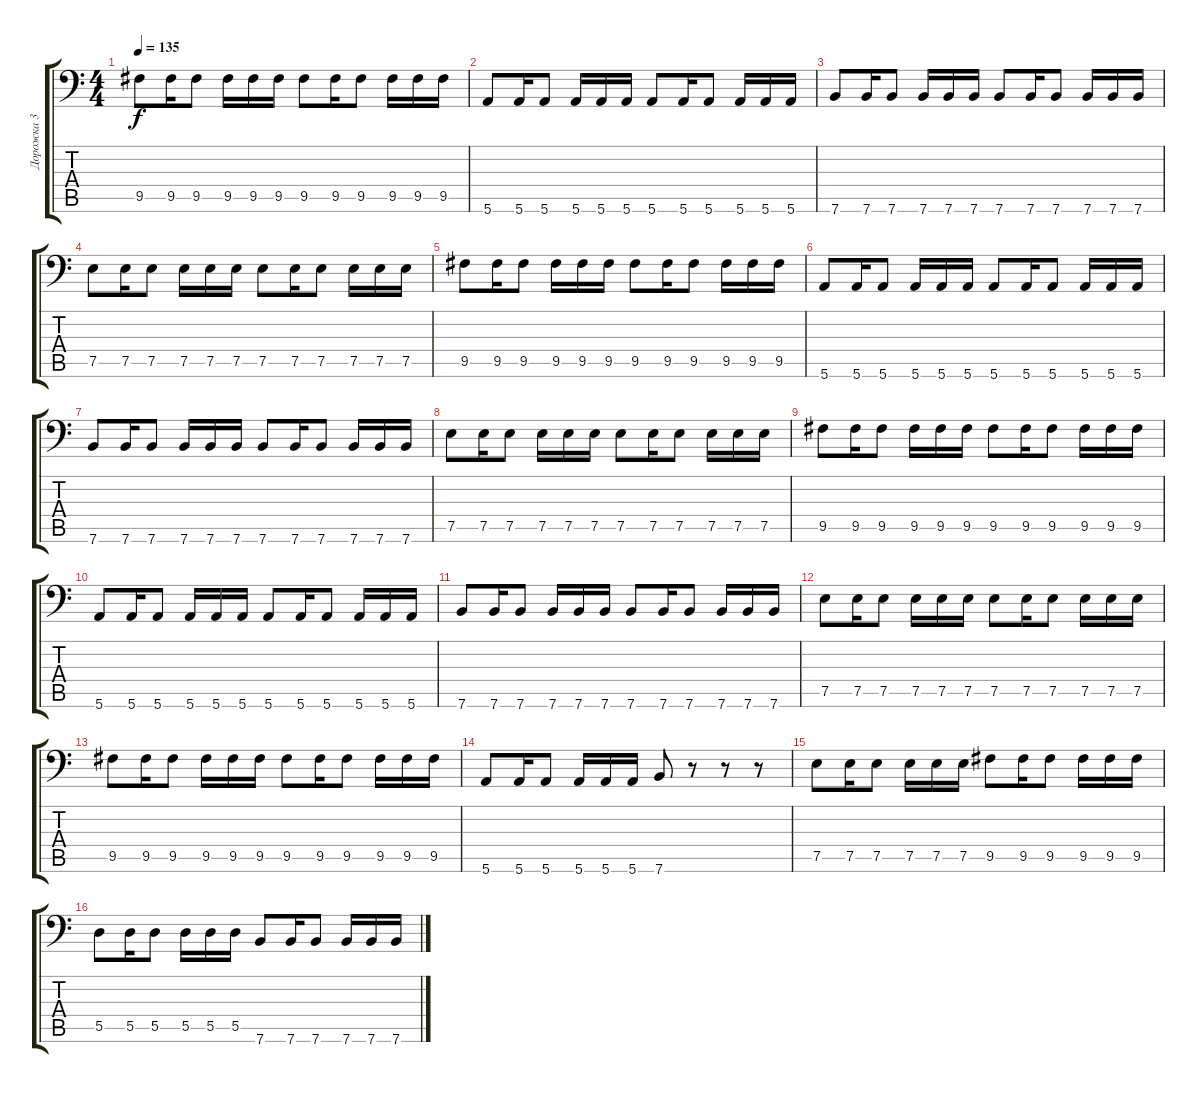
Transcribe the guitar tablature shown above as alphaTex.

\track ("Дорожка 3" "Дорожка 3") {instrument acousticbass}
\staff {score tabs}
\tuning (E3 B2 G2 D2 A1 E1) {hide}
\ts (4 4)
\tempo 135
\clef f4
\ks c
9.5.8{dy f} 9.5.16 9.5.8 9.5.16 9.5.16 9.5.16 9.5.8 9.5.16 9.5.8 9.5.16 9.5.16 9.5.16 |
5.6.8 5.6.16 5.6.8 5.6.16 5.6.16 5.6.16 5.6.8 5.6.16 5.6.8 5.6.16 5.6.16 5.6.16 |
7.6.8 7.6.16 7.6.8 7.6.16 7.6.16 7.6.16 7.6.8 7.6.16 7.6.8 7.6.16 7.6.16 7.6.16 |
7.5.8 7.5.16 7.5.8 7.5.16 7.5.16 7.5.16 7.5.8 7.5.16 7.5.8 7.5.16 7.5.16 7.5.16 |
9.5.8 9.5.16 9.5.8 9.5.16 9.5.16 9.5.16 9.5.8 9.5.16 9.5.8 9.5.16 9.5.16 9.5.16 |
5.6.8 5.6.16 5.6.8 5.6.16 5.6.16 5.6.16 5.6.8 5.6.16 5.6.8 5.6.16 5.6.16 5.6.16 |
7.6.8 7.6.16 7.6.8 7.6.16 7.6.16 7.6.16 7.6.8 7.6.16 7.6.8 7.6.16 7.6.16 7.6.16 |
7.5.8 7.5.16 7.5.8 7.5.16 7.5.16 7.5.16 7.5.8 7.5.16 7.5.8 7.5.16 7.5.16 7.5.16 |
9.5.8 9.5.16 9.5.8 9.5.16 9.5.16 9.5.16 9.5.8 9.5.16 9.5.8 9.5.16 9.5.16 9.5.16 |
5.6.8 5.6.16 5.6.8 5.6.16 5.6.16 5.6.16 5.6.8 5.6.16 5.6.8 5.6.16 5.6.16 5.6.16 |
7.6.8 7.6.16 7.6.8 7.6.16 7.6.16 7.6.16 7.6.8 7.6.16 7.6.8 7.6.16 7.6.16 7.6.16 |
7.5.8 7.5.16 7.5.8 7.5.16 7.5.16 7.5.16 7.5.8 7.5.16 7.5.8 7.5.16 7.5.16 7.5.16 |
9.5.8 9.5.16 9.5.8 9.5.16 9.5.16 9.5.16 9.5.8 9.5.16 9.5.8 9.5.16 9.5.16 9.5.16 |
5.6.8 5.6.16 5.6.8 5.6.16 5.6.16 5.6.16 7.6.8 r.8 r.8 r.8 |
7.5.8 7.5.16 7.5.8 7.5.16 7.5.16 7.5.16 9.5.8 9.5.16 9.5.8 9.5.16 9.5.16 9.5.16 |
5.5.8 5.5.16 5.5.8 5.5.16 5.5.16 5.5.16 7.6.8 7.6.16 7.6.8 7.6.16 7.6.16 7.6.16
